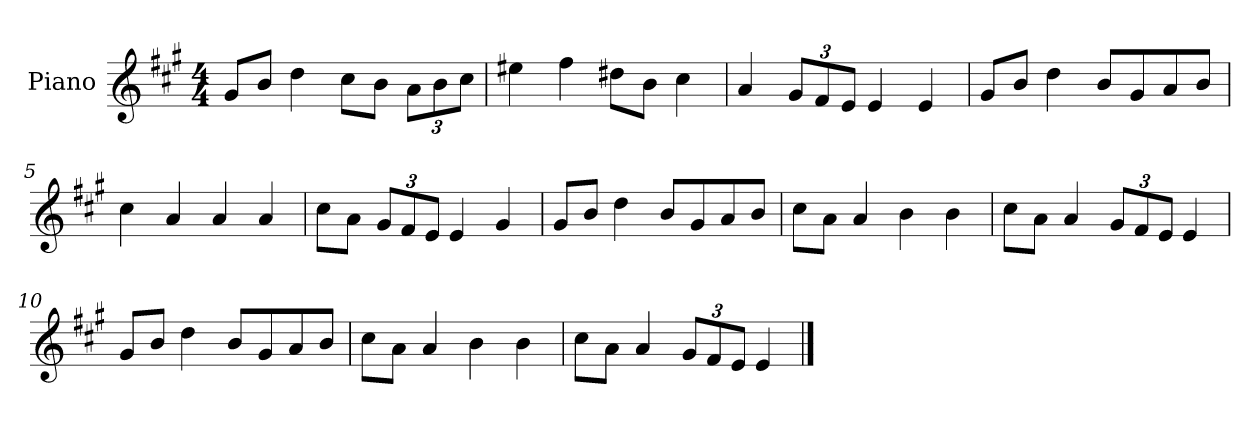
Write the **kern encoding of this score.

**kern
*part1
*staff1
*I"Piano
*I'P-no
*clefG2
*k[f#c#g#]
*M4/4
*MM90
=1
8g#/L
8b/J
4dd\
8cc#\L
8b\J
*Xbrackettup
12a\L
12b\
12cc#\J
=2
4ee#X\
4ff#\
8dd#X\L
8b\J
4cc#\
=3
4a/
12g#/L
12f#/
12e/J
4e/
4e/
=4
8g#/L
8b/J
4dd\
8b/L
8g#/
8a/
8b/J
=5
4cc#\
4a/
4a/
4a/
!!LO:LB:g=z
=6
8cc#\L
8a\J
12g#/L
12f#/
12e/J
4e/
4g#/
=7
8g#/L
8b/J
4dd\
8b/L
8g#/
8a/
8b/J
=8
8cc#\L
8a\J
4a/
4b\
4b\
=9
8cc#\L
8a\J
4a/
12g#/L
12f#/
12e/J
4e/
=10
8g#/L
8b/J
4dd\
8b/L
8g#/
8a/
8b/J
=11
8cc#\L
8a\J
4a/
4b\
4b\
!!LO:LB:g=z
=12
8cc#\L
8a\J
4a/
12g#/L
12f#/
12e/J
4e/
==
*-
